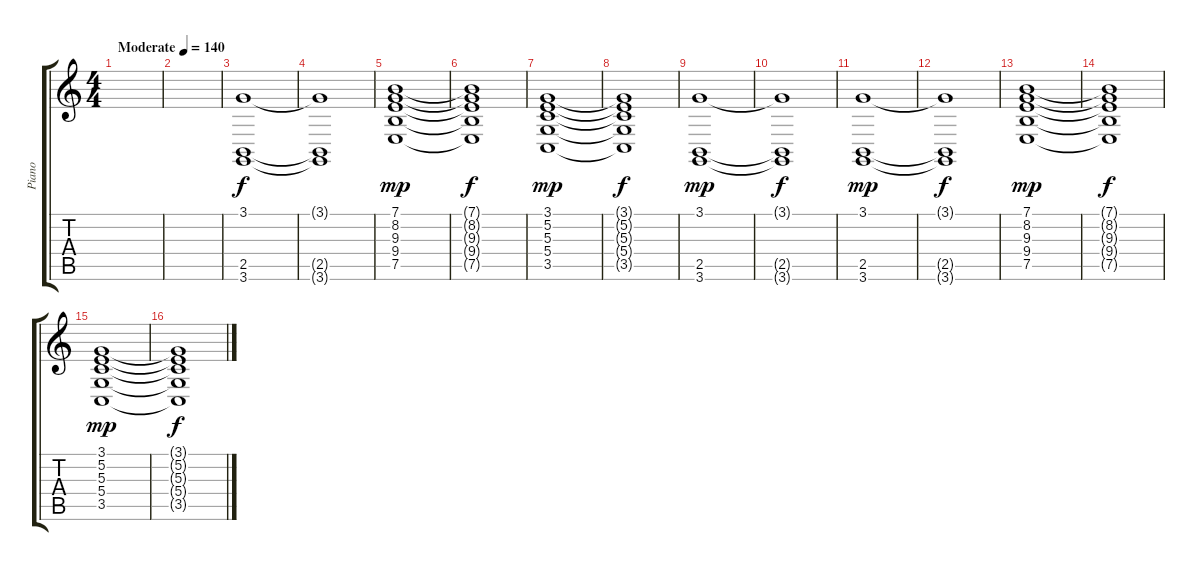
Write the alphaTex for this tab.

\track ("Piano" "Piano") {instrument synthstrings2}
\staff {score tabs}
\tuning (E4 B3 G3 D3 A2 E2) {hide}
\ts (4 4)
\tempo (140 "Moderate")
\clef g2
\ks c
|
|
(3.1 2.5 3.6).1 |
(3.1{t} 2.5{t} 3.6{t}).1{dy f} |
(7.1 8.2 9.3 9.4 7.5).1{dy mp} |
(7.1{t} 8.2{t} 9.3{t} 9.4{t} 7.5{t}).1{dy f} |
(3.1 5.2 5.3 5.4 3.5).1{dy mp} |
(3.1{t} 5.2{t} 5.3{t} 5.4{t} 3.5{t}).1{dy f} |
(3.1 2.5 3.6).1{dy mp} |
(3.1{t} 2.5{t} 3.6{t}).1{dy f} |
(3.1 2.5 3.6).1{dy mp} |
(3.1{t} 2.5{t} 3.6{t}).1{dy f} |
(7.1 8.2 9.3 9.4 7.5).1{dy mp} |
(7.1{t} 8.2{t} 9.3{t} 9.4{t} 7.5{t}).1{dy f} |
(3.1 5.2 5.3 5.4 3.5).1{dy mp} |
(3.1{t} 5.2{t} 5.3{t} 5.4{t} 3.5{t}).1{dy f}
